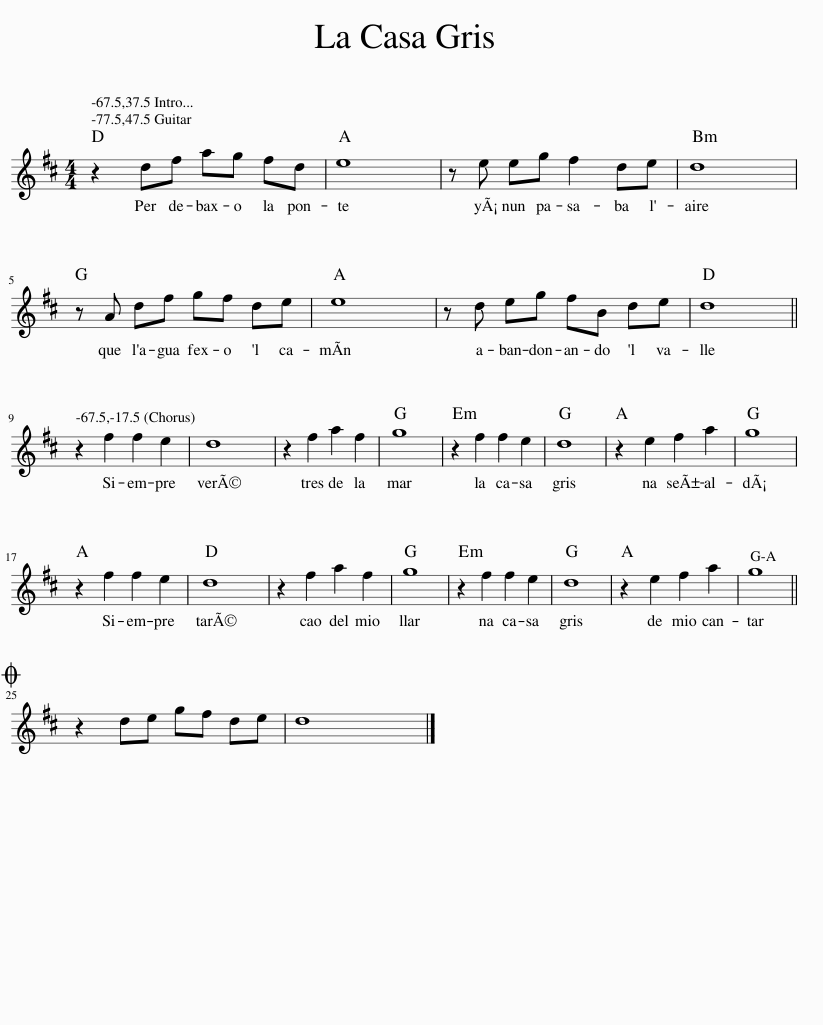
X:1
L:1/8
M:4/4
I:linebreak $
K:D
V:1 treble
V:1
 z2 df ag fd | e8 | z e eg f2 de | d8 |$ z A df gf de | %5
 e8 | z d eg fB de | d8 ||$ z2 f2 f2 e2 | d8 | %10
 z2 f2 a2 f2 | g8 | z2 f2 f2 e2 | d8 | z2 e2 f2 a2 | %15
 g8 |$ z2 f2 f2 e2 | d8 | z2 f2 a2 f2 | g8 | %20
 z2 f2 f2 e2 | d8 | z2 e2 f2 a2 | g8 ||$O z2 de gf de | %25
 d8 |] %26
